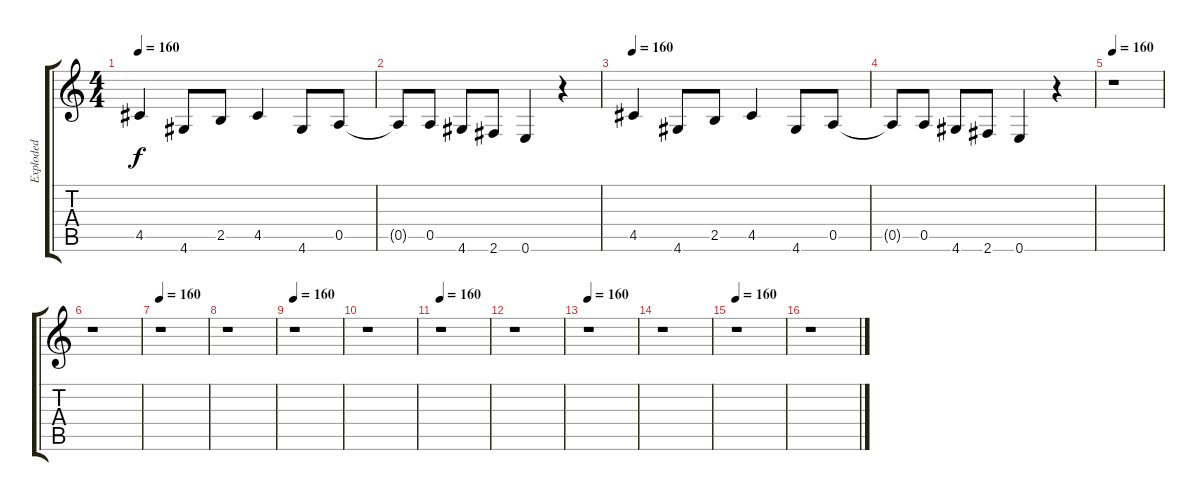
\track ("Exploded" "Exploded") {instrument electricbassfinger}
\staff {score tabs}
\tuning (E4 B3 G3 D3 A2 E2) {hide}
\ts (4 4)
\tempo 160
\clef g2
\ks c
4.5.4{dy f} 4.6.8 2.5.8 4.5.4 4.6.8 0.5.8 |
0.5{t}.8 0.5.8 4.6.8 2.6.8 0.6.4 r.4 |
\tempo 160
4.5.4 4.6.8 2.5.8 4.5.4 4.6.8 0.5.8 |
0.5{t}.8 0.5.8 4.6.8 2.6.8 0.6.4 r.4 |
\tempo 160
r.1 |
r.1 |
\tempo 160
r.1 |
r.1 |
\tempo 160
r.1 |
r.1 |
\tempo 160
r.1 |
r.1 |
\tempo 160
r.1 |
r.1 |
\tempo 160
r.1 |
r.1
